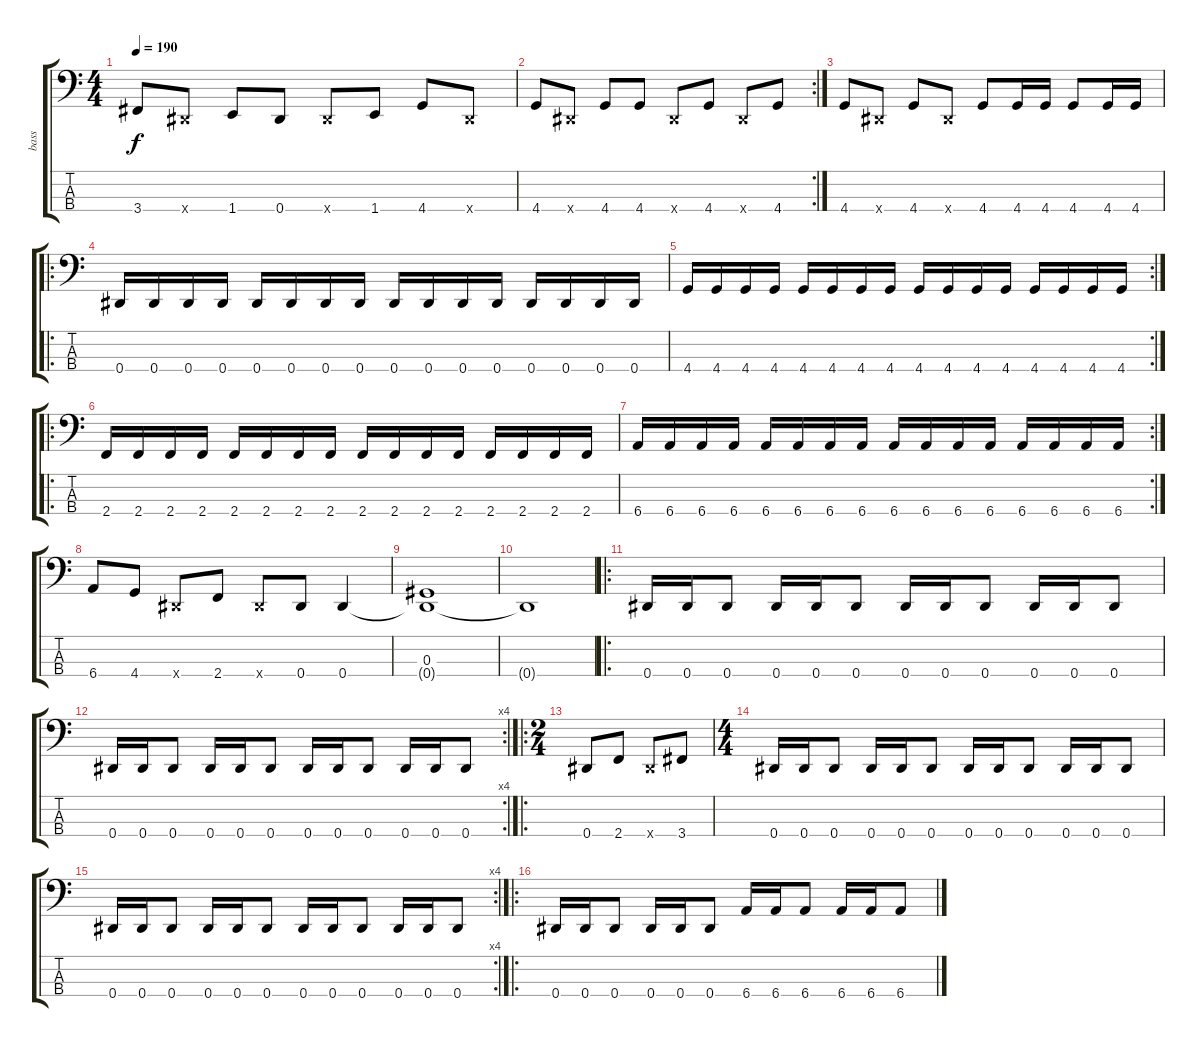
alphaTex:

\track ("bass" "bass") {instrument electricbasspick}
\staff {score tabs}
\tuning (Gb2 Db2 Ab1 Eb1) {hide}
\ts (4 4)
\tempo 190
\clef f4
\ks c
3.4.8{dy f} 0.4{x}.8 1.4.8 0.4.8 0.4{x}.8 1.4.8 4.4.8 0.4{x}.8 |
\rc 2
4.4.8 0.4{x}.8 4.4.8 4.4.8 0.4{x}.8 4.4.8 0.4{x}.8 4.4.8 |
4.4.8 0.4{x}.8 4.4.8 0.4{x}.8 4.4.8 4.4.16 4.4.16 4.4.8 4.4.16 4.4.16 |
\ro
0.4.16 0.4.16 0.4.16 0.4.16 0.4.16 0.4.16 0.4.16 0.4.16 0.4.16 0.4.16 0.4.16 0.4.16 0.4.16 0.4.16 0.4.16 0.4.16 |
\rc 2
4.4.16 4.4.16 4.4.16 4.4.16 4.4.16 4.4.16 4.4.16 4.4.16 4.4.16 4.4.16 4.4.16 4.4.16 4.4.16 4.4.16 4.4.16 4.4.16 |
\ro
2.4.16 2.4.16 2.4.16 2.4.16 2.4.16 2.4.16 2.4.16 2.4.16 2.4.16 2.4.16 2.4.16 2.4.16 2.4.16 2.4.16 2.4.16 2.4.16 |
\rc 2
6.4.16 6.4.16 6.4.16 6.4.16 6.4.16 6.4.16 6.4.16 6.4.16 6.4.16 6.4.16 6.4.16 6.4.16 6.4.16 6.4.16 6.4.16 6.4.16 |
6.4.8 4.4.8 0.4{x}.8 2.4.8 0.4{x}.8 0.4.8 0.4.4 |
(0.3 0.4{t}).1 |
0.4{t}.1 |
\ro
0.4.16 0.4.16 0.4.8 0.4.16 0.4.16 0.4.8 0.4.16 0.4.16 0.4.8 0.4.16 0.4.16 0.4.8 |
\rc 4
0.4.16 0.4.16 0.4.8 0.4.16 0.4.16 0.4.8 0.4.16 0.4.16 0.4.8 0.4.16 0.4.16 0.4.8 |
\ro
\ts (2 4)
0.4.8 2.4.8 0.4{x}.8 3.4.8 |
\ts (4 4)
0.4.16 0.4.16 0.4.8 0.4.16 0.4.16 0.4.8 0.4.16 0.4.16 0.4.8 0.4.16 0.4.16 0.4.8 |
\rc 4
0.4.16 0.4.16 0.4.8 0.4.16 0.4.16 0.4.8 0.4.16 0.4.16 0.4.8 0.4.16 0.4.16 0.4.8 |
\ro
0.4.16 0.4.16 0.4.8 0.4.16 0.4.16 0.4.8 6.4.16 6.4.16 6.4.8 6.4.16 6.4.16 6.4.8
